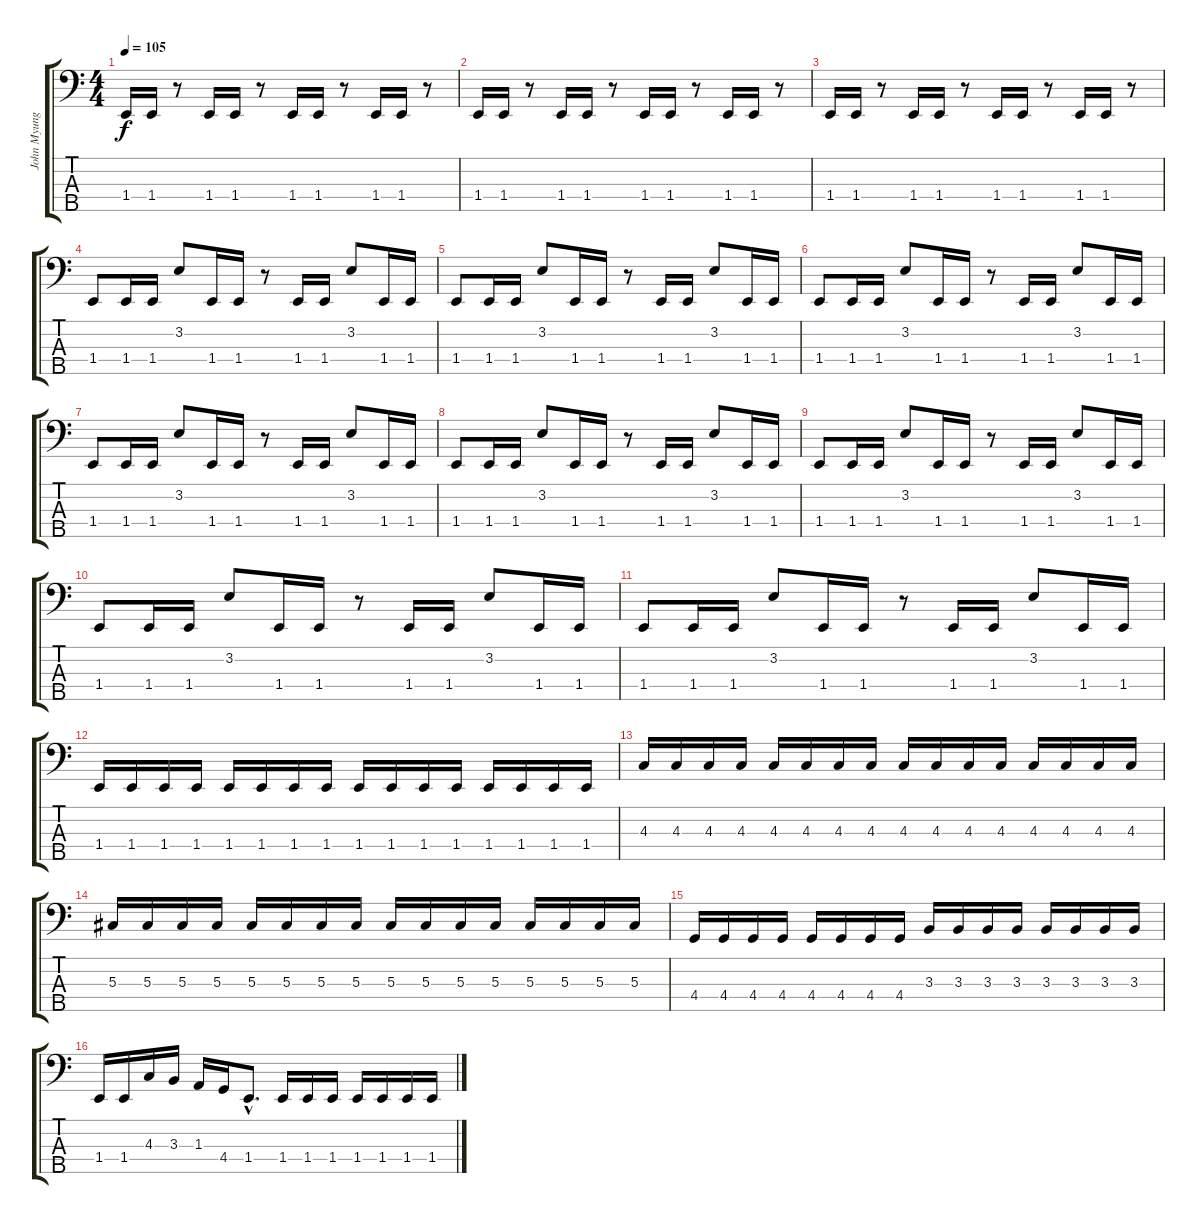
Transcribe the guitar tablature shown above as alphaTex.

\track ("John Myung" "John Myung") {instrument electricbassfinger}
\staff {score tabs}
\tuning (Gb2 Db2 Ab1 Eb1 Bb0) {hide}
\ts (4 4)
\tempo 105
\clef f4
\ks c
1.4.16{dy f} 1.4.16 r.8 1.4.16 1.4.16 r.8 1.4.16 1.4.16 r.8 1.4.16 1.4.16 r.8 |
1.4.16 1.4.16 r.8 1.4.16 1.4.16 r.8 1.4.16 1.4.16 r.8 1.4.16 1.4.16 r.8 |
1.4.16 1.4.16 r.8 1.4.16 1.4.16 r.8 1.4.16 1.4.16 r.8 1.4.16 1.4.16 r.8 |
1.4.8 1.4.16 1.4.16 3.2.8 1.4.16 1.4.16 r.8 1.4.16 1.4.16 3.2.8 1.4.16 1.4.16 |
1.4.8 1.4.16 1.4.16 3.2.8 1.4.16 1.4.16 r.8 1.4.16 1.4.16 3.2.8 1.4.16 1.4.16 |
1.4.8 1.4.16 1.4.16 3.2.8 1.4.16 1.4.16 r.8 1.4.16 1.4.16 3.2.8 1.4.16 1.4.16 |
1.4.8 1.4.16 1.4.16 3.2.8 1.4.16 1.4.16 r.8 1.4.16 1.4.16 3.2.8 1.4.16 1.4.16 |
1.4.8 1.4.16 1.4.16 3.2.8 1.4.16 1.4.16 r.8 1.4.16 1.4.16 3.2.8 1.4.16 1.4.16 |
1.4.8 1.4.16 1.4.16 3.2.8 1.4.16 1.4.16 r.8 1.4.16 1.4.16 3.2.8 1.4.16 1.4.16 |
1.4.8 1.4.16 1.4.16 3.2.8 1.4.16 1.4.16 r.8 1.4.16 1.4.16 3.2.8 1.4.16 1.4.16 |
1.4.8 1.4.16 1.4.16 3.2.8 1.4.16 1.4.16 r.8 1.4.16 1.4.16 3.2.8 1.4.16 1.4.16 |
1.4.16 1.4.16 1.4.16 1.4.16 1.4.16 1.4.16 1.4.16 1.4.16 1.4.16 1.4.16 1.4.16 1.4.16 1.4.16 1.4.16 1.4.16 1.4.16 |
4.3.16 4.3.16 4.3.16 4.3.16 4.3.16 4.3.16 4.3.16 4.3.16 4.3.16 4.3.16 4.3.16 4.3.16 4.3.16 4.3.16 4.3.16 4.3.16 |
5.3.16 5.3.16 5.3.16 5.3.16 5.3.16 5.3.16 5.3.16 5.3.16 5.3.16 5.3.16 5.3.16 5.3.16 5.3.16 5.3.16 5.3.16 5.3.16 |
4.4.16 4.4.16 4.4.16 4.4.16 4.4.16 4.4.16 4.4.16 4.4.16 3.3.16 3.3.16 3.3.16 3.3.16 3.3.16 3.3.16 3.3.16 3.3.16 |
1.4.16 1.4.16 4.3.16 3.3.16 1.3.16 4.4.16 1.4{hac}.8{d} 1.4.16 1.4.16 1.4.16 1.4.16 1.4.16 1.4.16 1.4.16
